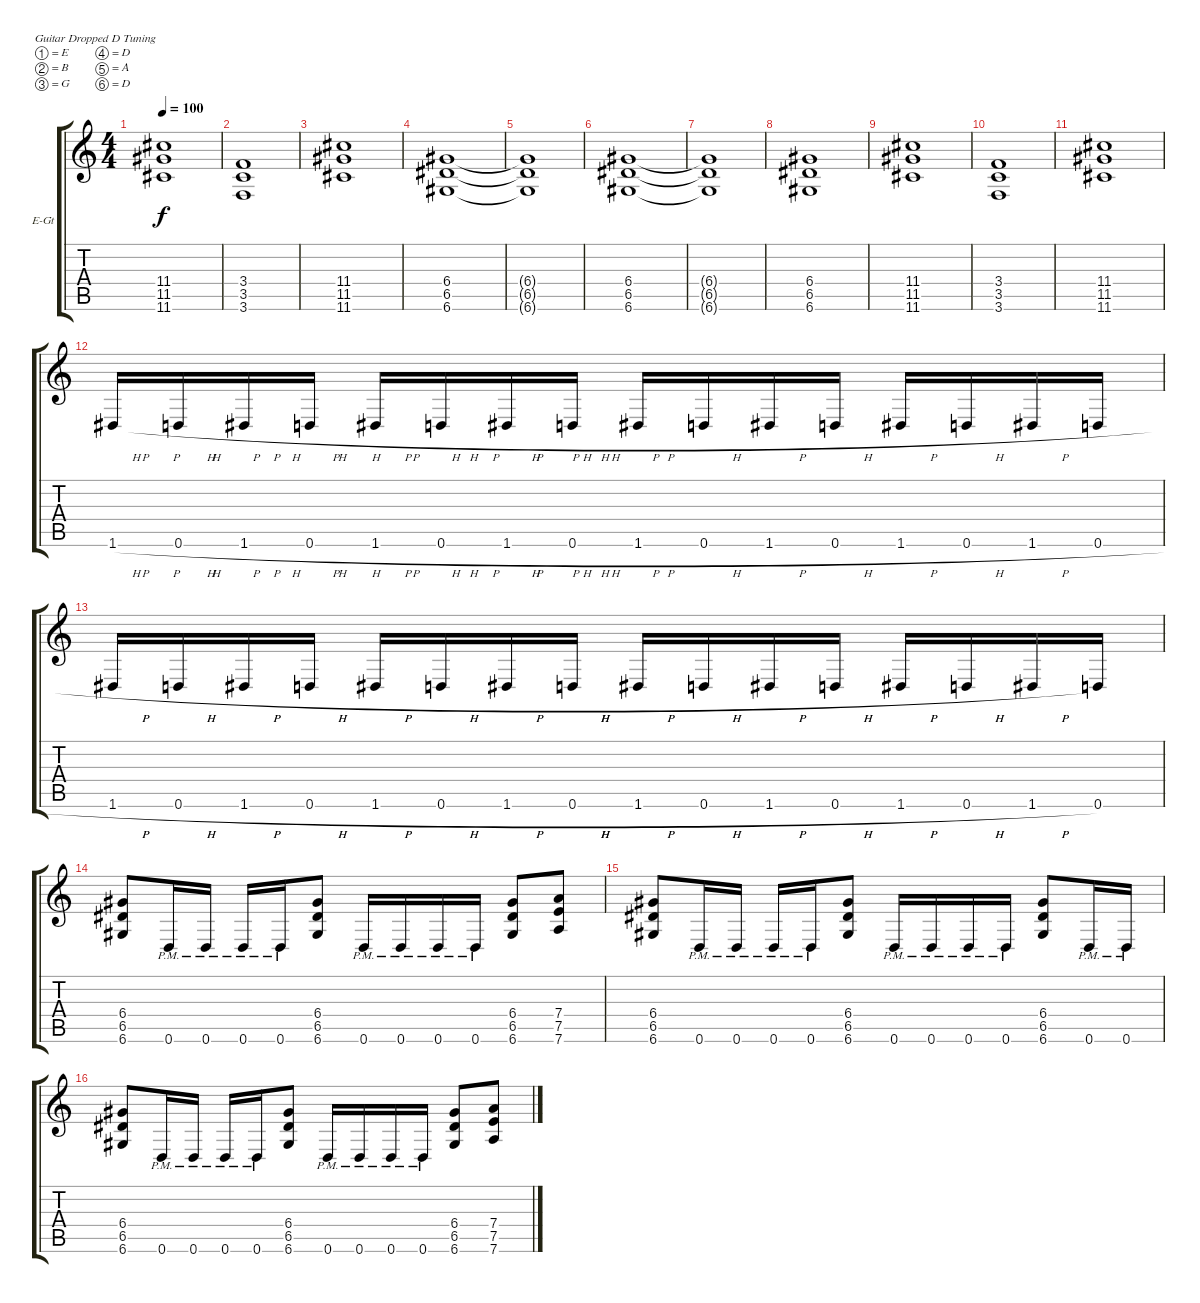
\bracketExtendMode groupsimilarinstruments
\firstSystemTrackNameOrientation horizontal
\otherSystemsTrackNameOrientation horizontal
\track ("Overdriven-guitar (Richard)" "E-Gt") {instrument overdrivenguitar}
\staff {score tabs}
\tuning (E4 B3 G3 D3 A2 D2)
\ts (4 4)
\tempo 100
\clef g2
\ks c
(11.4 11.5 11.6).1{dy f} |
(3.4 3.5 3.6).1 |
(11.4 11.5 11.6).1 |
(6.4 6.5 6.6).1 |
(6.4{t} 6.5{t} 6.6{t}).1 |
(6.4 6.5 6.6).1 |
(6.4{t} 6.5{t} 6.6{t}).1 |
(6.4 6.5 6.6).1 |
(11.4 11.5 11.6).1 |
(3.4 3.5 3.6).1 |
(11.4 11.5 11.6).1 |
1.6{h}.16 0.6{h}.16 1.6{h}.16 0.6{h}.16 1.6{h}.16 0.6{h}.16 1.6{h}.16 0.6{h}.16 1.6{h}.16 0.6{h}.16 1.6{h}.16 0.6{h}.16 1.6{h}.16 0.6{h}.16 1.6{h}.16 0.6{h}.16 |
1.6{h}.16 0.6{h}.16 1.6{h}.16 0.6{h}.16 1.6{h}.16 0.6{h}.16 1.6{h}.16 0.6{h}.16 1.6{h}.16 0.6{h}.16 1.6{h}.16 0.6{h}.16 1.6{h}.16 0.6{h}.16 1.6{h}.16 0.6.16 |
(6.4 6.5 6.6).8 0.6{pm}.16 0.6{pm}.16 0.6{pm}.16 0.6{pm}.16 (6.4 6.5 6.6).8 0.6{pm}.16 0.6{pm}.16 0.6{pm}.16 0.6{pm}.16 (6.4 6.5 6.6).8 (7.4 7.5 7.6).8 |
(6.4 6.5 6.6).8 0.6{pm}.16 0.6{pm}.16 0.6{pm}.16 0.6{pm}.16 (6.4 6.5 6.6).8 0.6{pm}.16 0.6{pm}.16 0.6{pm}.16 0.6{pm}.16 (6.4 6.5 6.6).8 0.6{pm}.16 0.6{pm}.16 |
(6.4 6.5 6.6).8 0.6{pm}.16 0.6{pm}.16 0.6{pm}.16 0.6{pm}.16 (6.4 6.5 6.6).8 0.6{pm}.16 0.6{pm}.16 0.6{pm}.16 0.6{pm}.16 (6.4 6.5 6.6).8 (7.4 7.5 7.6).8
